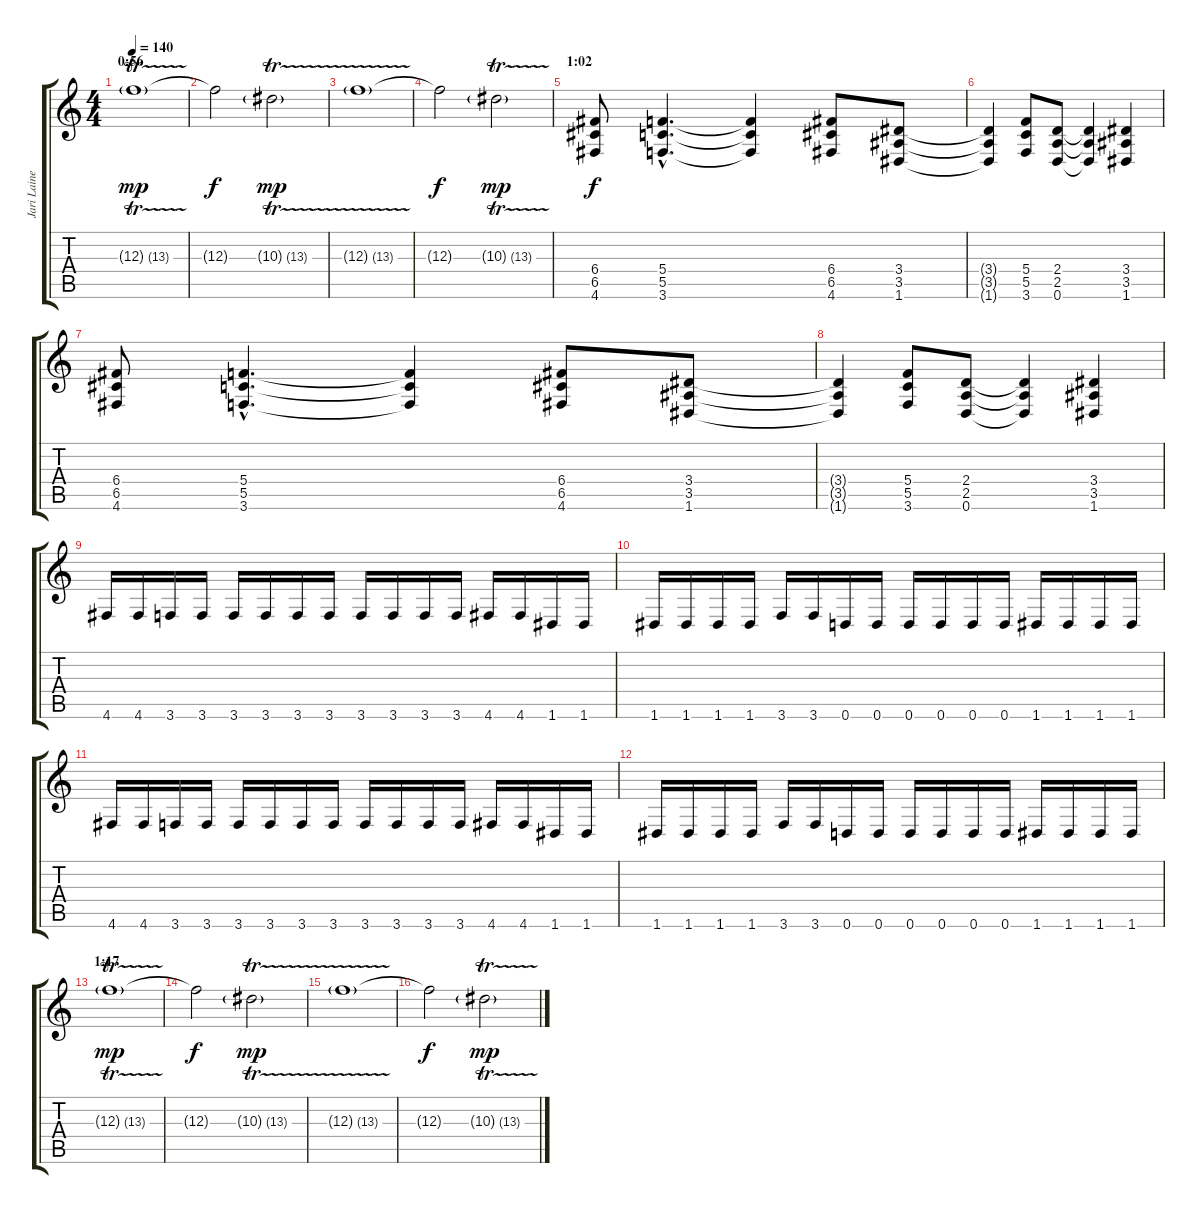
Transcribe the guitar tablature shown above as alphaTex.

\track ("Jari Laine" "Jari Laine") {instrument overdrivenguitar}
\staff {score tabs}
\tuning (D4 A3 F3 C3 G2 D2) {hide}
\ts (4 4)
\section ("" "0:56")
\tempo 140
\clef g2
\ks c
12.3{tr (13 32) g}.1{dy mp} |
12.3{t}.2{dy f} 10.3{tr (13 32) g}.2{dy mp} |
12.3{tr (13 32) g}.1 |
12.3{t}.2{dy f} 10.3{tr (13 32) g}.2{dy mp} |
\section ("" "1:02")
(6.4 6.5 4.6).8{dy f} (5.4{hac} 5.5{hac} 3.6{hac}).4{d} (5.4{t} 5.5{t} 3.6{t}).4 (6.4 6.5 4.6).8 (3.4 3.5 1.6).8 |
(3.4{t} 3.5{t} 1.6{t}).4 (5.4 5.5 3.6).8 (2.4 2.5 0.6).8 (2.4{t} 2.5{t} 0.6{t}).4 (3.4 3.5 1.6).4 |
(6.4 6.5 4.6).8 (5.4{hac} 5.5{hac} 3.6{hac}).4{d} (5.4{t} 5.5{t} 3.6{t}).4 (6.4 6.5 4.6).8 (3.4 3.5 1.6).8 |
(3.4{t} 3.5{t} 1.6{t}).4 (5.4 5.5 3.6).8 (2.4 2.5 0.6).8 (2.4{t} 2.5{t} 0.6{t}).4 (3.4 3.5 1.6).4 |
4.6.16 4.6.16 3.6.16 3.6.16 3.6.16 3.6.16 3.6.16 3.6.16 3.6.16 3.6.16 3.6.16 3.6.16 4.6.16 4.6.16 1.6.16 1.6.16 |
1.6.16 1.6.16 1.6.16 1.6.16 3.6.16 3.6.16 0.6.16 0.6.16 0.6.16 0.6.16 0.6.16 0.6.16 1.6.16 1.6.16 1.6.16 1.6.16 |
4.6.16 4.6.16 3.6.16 3.6.16 3.6.16 3.6.16 3.6.16 3.6.16 3.6.16 3.6.16 3.6.16 3.6.16 4.6.16 4.6.16 1.6.16 1.6.16 |
1.6.16 1.6.16 1.6.16 1.6.16 3.6.16 3.6.16 0.6.16 0.6.16 0.6.16 0.6.16 0.6.16 0.6.16 1.6.16 1.6.16 1.6.16 1.6.16 |
\section ("" "1:17")
12.3{tr (13 32) g}.1{dy mp} |
12.3{t}.2{dy f} 10.3{tr (13 32) g}.2{dy mp} |
12.3{tr (13 32) g}.1 |
12.3{t}.2{dy f} 10.3{tr (13 32) g}.2{dy mp}
